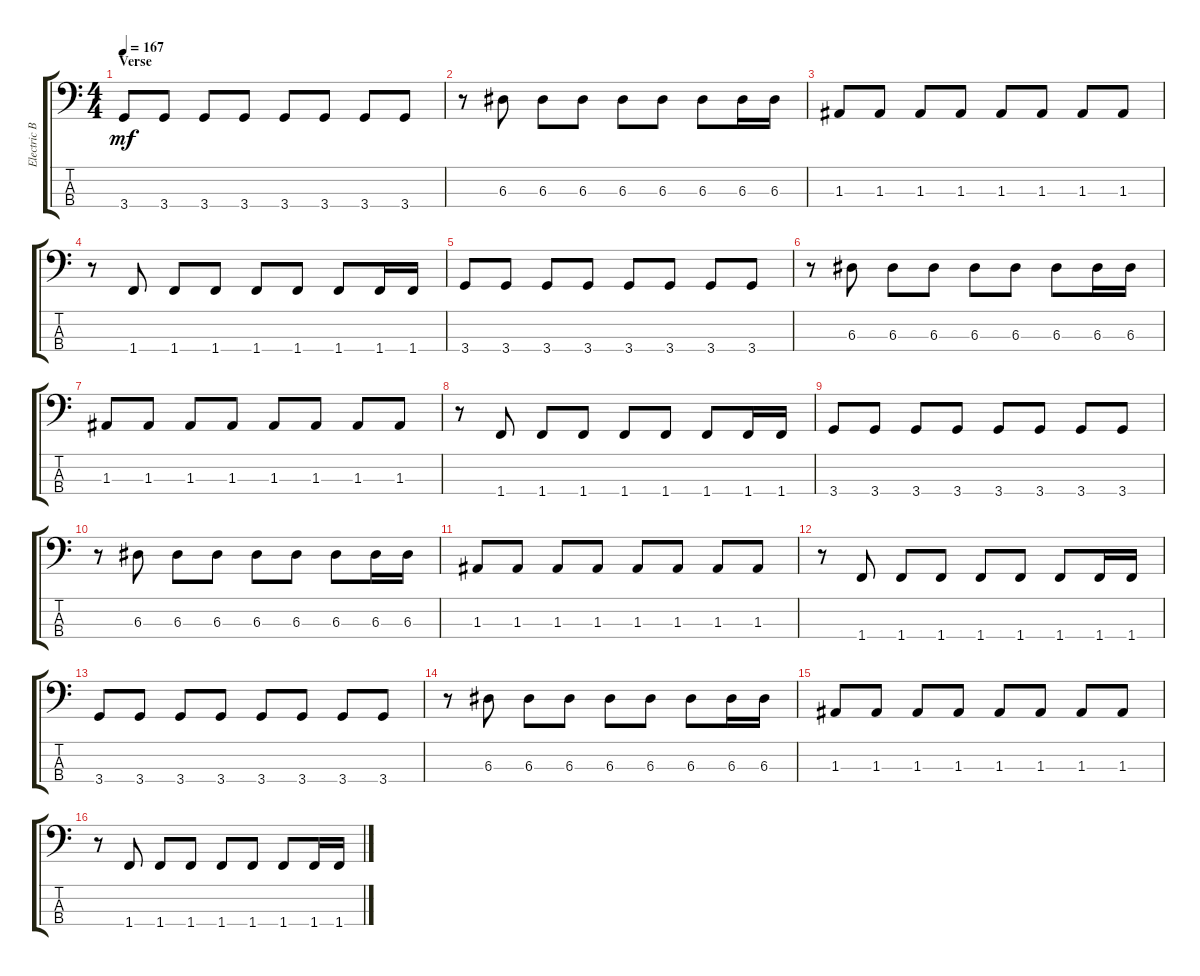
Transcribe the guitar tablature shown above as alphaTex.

\track ("Electric Bass" "Electric B") {instrument electricbassfinger}
\staff {score tabs}
\tuning (G2 D2 A1 E1) {hide}
\ts (4 4)
\section ("" "Verse")
\tempo 167
\clef f4
\ks c
3.4.8{dy mf} 3.4.8 3.4.8 3.4.8 3.4.8 3.4.8 3.4.8 3.4.8 |
r.8 6.3.8 6.3.8 6.3.8 6.3.8 6.3.8 6.3.8 6.3.16 6.3.16 |
1.3.8 1.3.8 1.3.8 1.3.8 1.3.8 1.3.8 1.3.8 1.3.8 |
r.8 1.4.8 1.4.8 1.4.8 1.4.8 1.4.8 1.4.8 1.4.16 1.4.16 |
3.4.8 3.4.8 3.4.8 3.4.8 3.4.8 3.4.8 3.4.8 3.4.8 |
r.8 6.3.8 6.3.8 6.3.8 6.3.8 6.3.8 6.3.8 6.3.16 6.3.16 |
1.3.8 1.3.8 1.3.8 1.3.8 1.3.8 1.3.8 1.3.8 1.3.8 |
r.8 1.4.8 1.4.8 1.4.8 1.4.8 1.4.8 1.4.8 1.4.16 1.4.16 |
3.4.8 3.4.8 3.4.8 3.4.8 3.4.8 3.4.8 3.4.8 3.4.8 |
r.8 6.3.8 6.3.8 6.3.8 6.3.8 6.3.8 6.3.8 6.3.16 6.3.16 |
1.3.8 1.3.8 1.3.8 1.3.8 1.3.8 1.3.8 1.3.8 1.3.8 |
r.8 1.4.8 1.4.8 1.4.8 1.4.8 1.4.8 1.4.8 1.4.16 1.4.16 |
3.4.8 3.4.8 3.4.8 3.4.8 3.4.8 3.4.8 3.4.8 3.4.8 |
r.8 6.3.8 6.3.8 6.3.8 6.3.8 6.3.8 6.3.8 6.3.16 6.3.16 |
1.3.8 1.3.8 1.3.8 1.3.8 1.3.8 1.3.8 1.3.8 1.3.8 |
r.8 1.4.8 1.4.8 1.4.8 1.4.8 1.4.8 1.4.8 1.4.16 1.4.16
